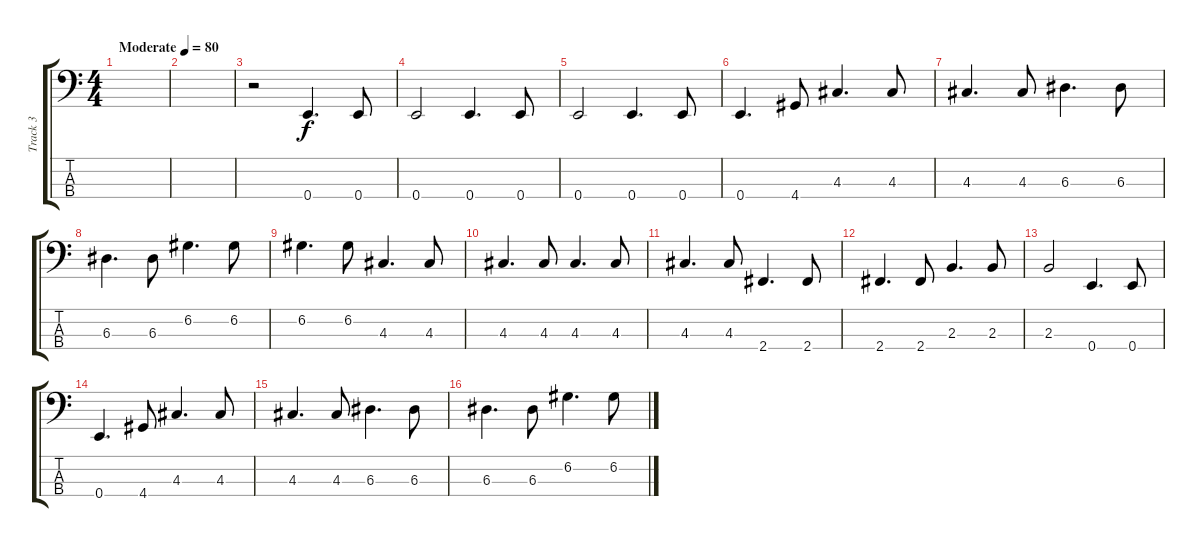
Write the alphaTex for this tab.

\track ("Track 3" "Track 3") {instrument electricbassfinger}
\staff {score tabs}
\tuning (G2 D2 A1 E1) {hide}
\ts (4 4)
\tempo (80 "Moderate")
\clef f4
\ks c
|
|
r.2 0.4.4{d} 0.4.8 |
0.4.2 0.4.4{d} 0.4.8 |
0.4.2 0.4.4{d} 0.4.8 |
0.4.4{d} 4.4.8 4.3.4{d} 4.3.8 |
4.3.4{d} 4.3.8 6.3.4{d} 6.3.8 |
6.3.4{d} 6.3.8 6.2.4{d} 6.2.8 |
6.2.4{d} 6.2.8 4.3.4{d} 4.3.8 |
4.3.4{d} 4.3.8 4.3.4{d} 4.3.8 |
4.3.4{d} 4.3.8 2.4.4{d} 2.4.8 |
2.4.4{d} 2.4.8 2.3.4{d} 2.3.8 |
2.3.2 0.4.4{d} 0.4.8 |
0.4.4{d} 4.4.8 4.3.4{d} 4.3.8 |
4.3.4{d} 4.3.8 6.3.4{d} 6.3.8 |
6.3.4{d} 6.3.8 6.2.4{d} 6.2.8
